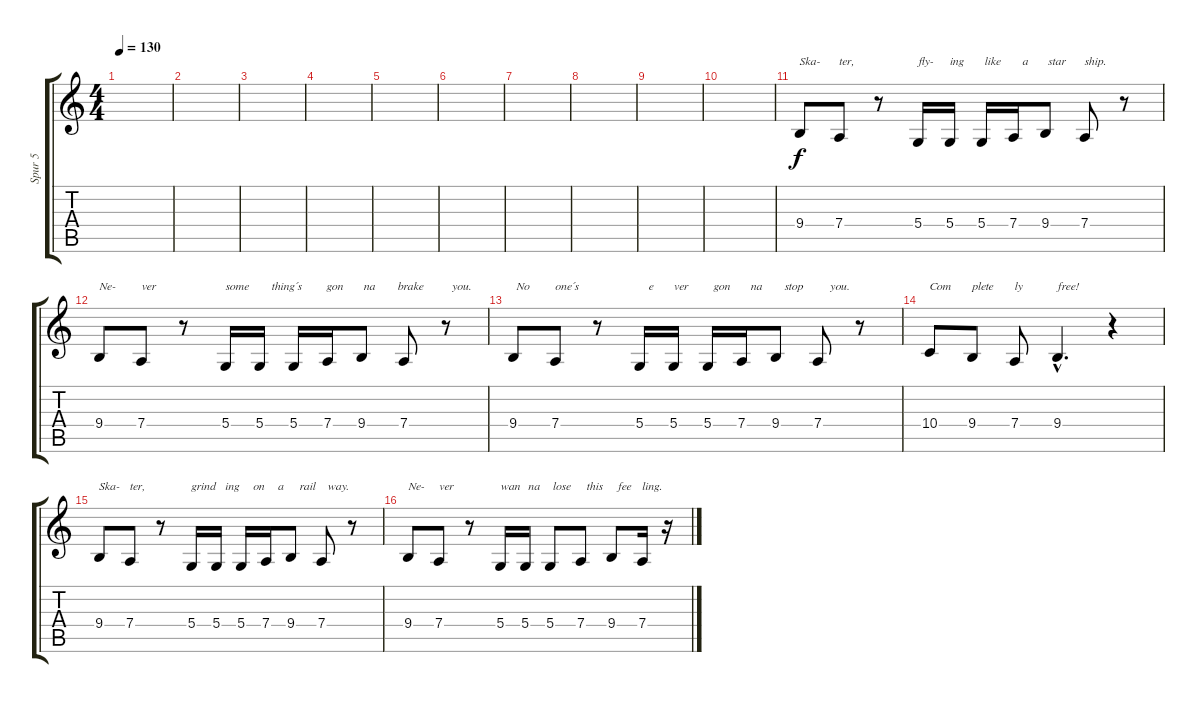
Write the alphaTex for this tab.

\track ("Spur 5" "Spur 5") {instrument lead6voice}
\staff {score tabs}
\tuning (E4 B3 G3 D3 A2 E2) {hide}
\ts (4 4)
\tempo 130
\clef g2
\ks c
|
|
|
|
|
|
|
|
|
|
9.4.8{txt "Ska-"} 7.4.8{txt "ter,"} r.8 5.4.16{txt "fly-"} 5.4.16{txt "ing"} 5.4.16{txt " like"} 7.4.16{txt "   a"} 9.4.8{txt " star"} 7.4.8{txt "ship."} r.8 |
9.4.8{txt "Ne-"} 7.4.8{txt "ver"} r.8 5.4.16{txt "some"} 5.4.16{txt "    thing´s"} 5.4.16{txt "           gon"} 7.4.16{txt "            na"} 9.4.8{txt "            brake"} 7.4.8{txt "                you."} r.8 |
9.4.8{txt " No"} 7.4.8{txt "one´s"} r.8 5.4.16{txt "   e"} 5.4.16{txt "ver"} 5.4.16{txt "  gon"} 7.4.16{txt "   na"} 9.4.8{txt "   stop"} 7.4.8{txt "    you."} r.8 |
10.4.8{txt "Com"} 9.4.8{txt "plete"} 7.4.8{txt "ly"} 9.4{hac}.4{d txt "free!"} r.4 |
9.4.8{txt "Ska-"} 7.4.8{txt "ter,"} r.8 5.4.16{txt "grind"} 5.4.16{txt "   ing"} 5.4.16{txt "    on"} 7.4.16{txt "    a"} 9.4.8{txt "   rail"} 7.4.8{txt "  way."} r.8 |
9.4.8{txt "Ne-"} 7.4.8{txt "ver"} r.8 5.4.16{txt "wan"} 5.4.16{txt " na"} 5.4.8{txt " lose"} 7.4.8{txt "  this"} 9.4.8{txt "  fee"} 7.4.16{txt "ling."} r.16
